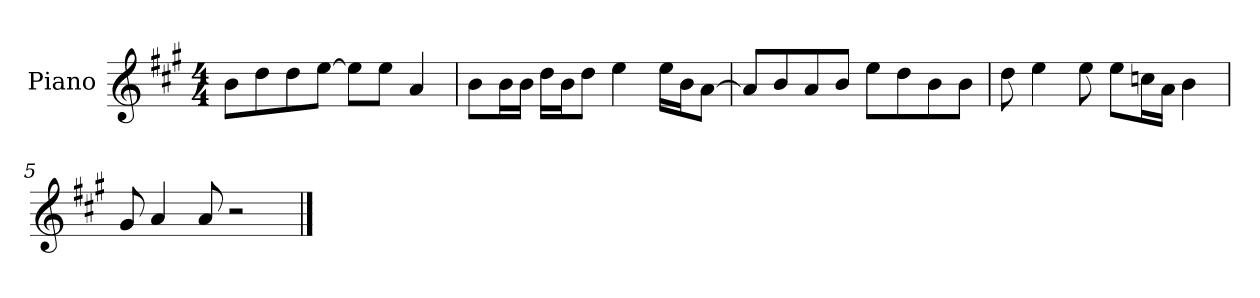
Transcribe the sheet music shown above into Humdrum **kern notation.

**kern
*part1
*staff1
*I"Piano
*I'P-no
*clefG2
*k[f#c#g#]
*M4/4
*MM90
=1
8b\L
8dd\
8dd\
[8ee\J
8ee\L]
8ee\J
4a/
=2
8b\L
16b\L
16b\JJ
16dd\LL
16b\J
8dd\J
4ee\
16ee\LL
16b\J
[8a\J
=3
8a/L]
8b/
8a/
8b/J
8ee\L
8dd\
8b\
8b\J
=4
8dd\
4ee\
8ee\
8ee\L
16ccn\L
16a\JJ
4b\
=5
8g#/
4a/
8a/
2r
==
*-
